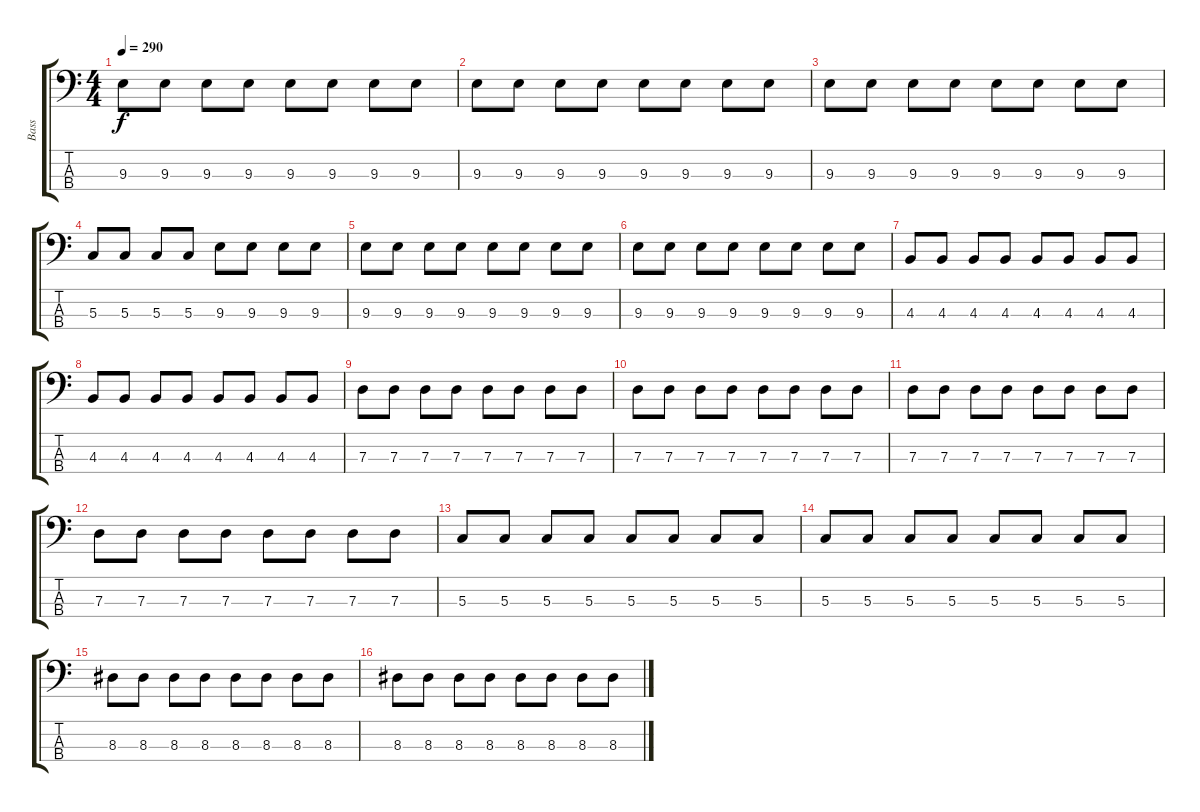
\track ("Bass" "Bass") {instrument electricbasspick}
\staff {score tabs}
\tuning (F2 C2 G1 D1) {hide}
\ts (4 4)
\tempo 290
\clef f4
\ks c
9.3.8{dy f} 9.3.8 9.3.8 9.3.8 9.3.8 9.3.8 9.3.8 9.3.8 |
9.3.8 9.3.8 9.3.8 9.3.8 9.3.8 9.3.8 9.3.8 9.3.8 |
9.3.8 9.3.8 9.3.8 9.3.8 9.3.8 9.3.8 9.3.8 9.3.8 |
5.3.8 5.3.8 5.3.8 5.3.8 9.3.8 9.3.8 9.3.8 9.3.8 |
9.3.8 9.3.8 9.3.8 9.3.8 9.3.8 9.3.8 9.3.8 9.3.8 |
9.3.8 9.3.8 9.3.8 9.3.8 9.3.8 9.3.8 9.3.8 9.3.8 |
4.3.8 4.3.8 4.3.8 4.3.8 4.3.8 4.3.8 4.3.8 4.3.8 |
4.3.8 4.3.8 4.3.8 4.3.8 4.3.8 4.3.8 4.3.8 4.3.8 |
7.3.8 7.3.8 7.3.8 7.3.8 7.3.8 7.3.8 7.3.8 7.3.8 |
7.3.8 7.3.8 7.3.8 7.3.8 7.3.8 7.3.8 7.3.8 7.3.8 |
7.3.8 7.3.8 7.3.8 7.3.8 7.3.8 7.3.8 7.3.8 7.3.8 |
7.3.8 7.3.8 7.3.8 7.3.8 7.3.8 7.3.8 7.3.8 7.3.8 |
5.3.8 5.3.8 5.3.8 5.3.8 5.3.8 5.3.8 5.3.8 5.3.8 |
5.3.8 5.3.8 5.3.8 5.3.8 5.3.8 5.3.8 5.3.8 5.3.8 |
8.3.8 8.3.8 8.3.8 8.3.8 8.3.8 8.3.8 8.3.8 8.3.8 |
8.3.8 8.3.8 8.3.8 8.3.8 8.3.8 8.3.8 8.3.8 8.3.8
